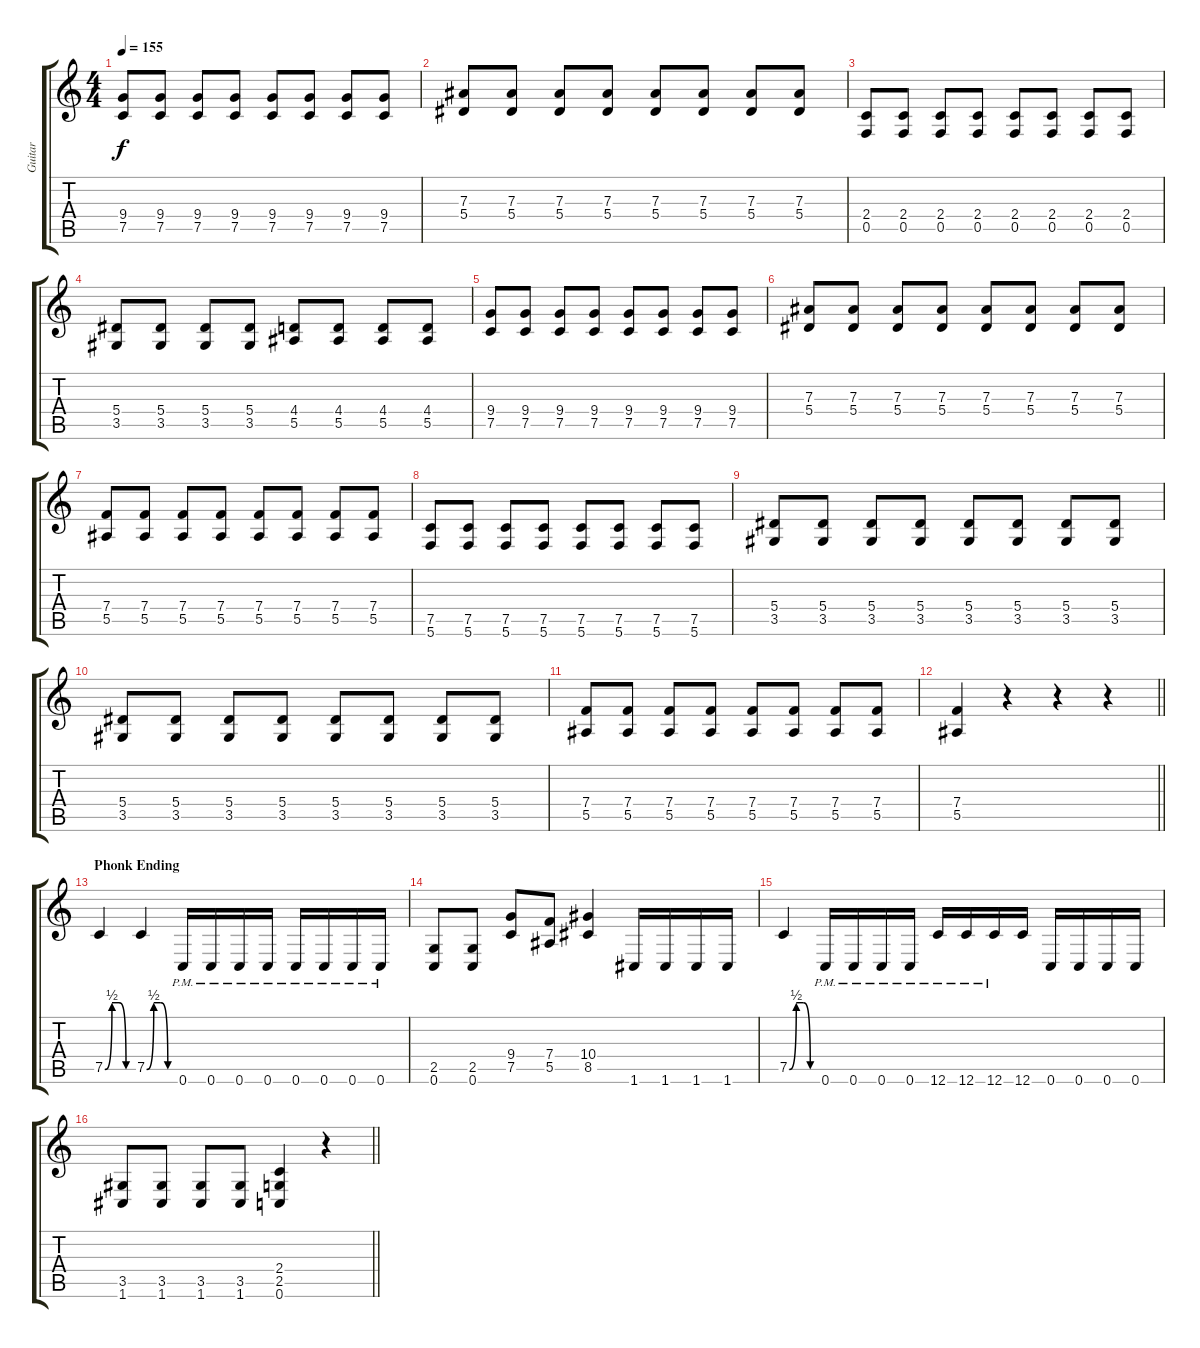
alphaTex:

\track ("Guitar" "Guitar") {instrument distortionguitar}
\staff {score tabs}
\tuning (C4 G3 Eb3 Bb2 F2 C2) {hide}
\ts (4 4)
\tempo 155
\clef g2
\ks c
(9.4 7.5).8{dy f} (9.4 7.5).8 (9.4 7.5).8 (9.4 7.5).8 (9.4 7.5).8 (9.4 7.5).8 (9.4 7.5).8 (9.4 7.5).8 |
(7.3 5.4).8 (7.3 5.4).8 (7.3 5.4).8 (7.3 5.4).8 (7.3 5.4).8 (7.3 5.4).8 (7.3 5.4).8 (7.3 5.4).8 |
(2.4 0.5).8 (2.4 0.5).8 (2.4 0.5).8 (2.4 0.5).8 (2.4 0.5).8 (2.4 0.5).8 (2.4 0.5).8 (2.4 0.5).8 |
(5.4 3.5).8 (5.4 3.5).8 (5.4 3.5).8 (5.4 3.5).8 (4.4 5.5).8 (4.4 5.5).8 (4.4 5.5).8 (4.4 5.5).8 |
(9.4 7.5).8 (9.4 7.5).8 (9.4 7.5).8 (9.4 7.5).8 (9.4 7.5).8 (9.4 7.5).8 (9.4 7.5).8 (9.4 7.5).8 |
(7.3 5.4).8 (7.3 5.4).8 (7.3 5.4).8 (7.3 5.4).8 (7.3 5.4).8 (7.3 5.4).8 (7.3 5.4).8 (7.3 5.4).8 |
(7.4 5.5).8 (7.4 5.5).8 (7.4 5.5).8 (7.4 5.5).8 (7.4 5.5).8 (7.4 5.5).8 (7.4 5.5).8 (7.4 5.5).8 |
(7.5 5.6).8 (7.5 5.6).8 (7.5 5.6).8 (7.5 5.6).8 (7.5 5.6).8 (7.5 5.6).8 (7.5 5.6).8 (7.5 5.6).8 |
(5.4 3.5).8 (5.4 3.5).8 (5.4 3.5).8 (5.4 3.5).8 (5.4 3.5).8 (5.4 3.5).8 (5.4 3.5).8 (5.4 3.5).8 |
(5.4 3.5).8 (5.4 3.5).8 (5.4 3.5).8 (5.4 3.5).8 (5.4 3.5).8 (5.4 3.5).8 (5.4 3.5).8 (5.4 3.5).8 |
(7.4 5.5).8 (7.4 5.5).8 (7.4 5.5).8 (7.4 5.5).8 (7.4 5.5).8 (7.4 5.5).8 (7.4 5.5).8 (7.4 5.5).8 |
\barLineRight lightlight
(7.4 5.5).4 r.4 r.4 r.4 |
\section ("" "Phonk Ending")
7.5{be (custom 0 0 15 2 30 2 45 0 60 0)}.4 7.5{be (custom 0 0 15 2 30 2 45 0 60 0)}.4 0.6{pm}.16 0.6{pm}.16 0.6{pm}.16 0.6{pm}.16 0.6{pm}.16 0.6{pm}.16 0.6{pm}.16 0.6{pm}.16 |
(2.5 0.6).8 (2.5 0.6).8 (9.4 7.5).8 (7.4 5.5).8 (10.4 8.5).4 1.6.16 1.6.16 1.6.16 1.6.16 |
7.5{be (custom 0 0 15 2 30 2 45 0 60 0)}.4 0.6{pm}.16 0.6{pm}.16 0.6{pm}.16 0.6{pm}.16 12.6{pm}.16 12.6{pm}.16 12.6{pm}.16 12.6.16 0.6.16 0.6.16 0.6.16 0.6.16 |
\barLineRight lightlight
(3.5 1.6).8 (3.5 1.6).8 (3.5 1.6).8 (3.5 1.6).8 (2.4 2.5 0.6).4 r.4
